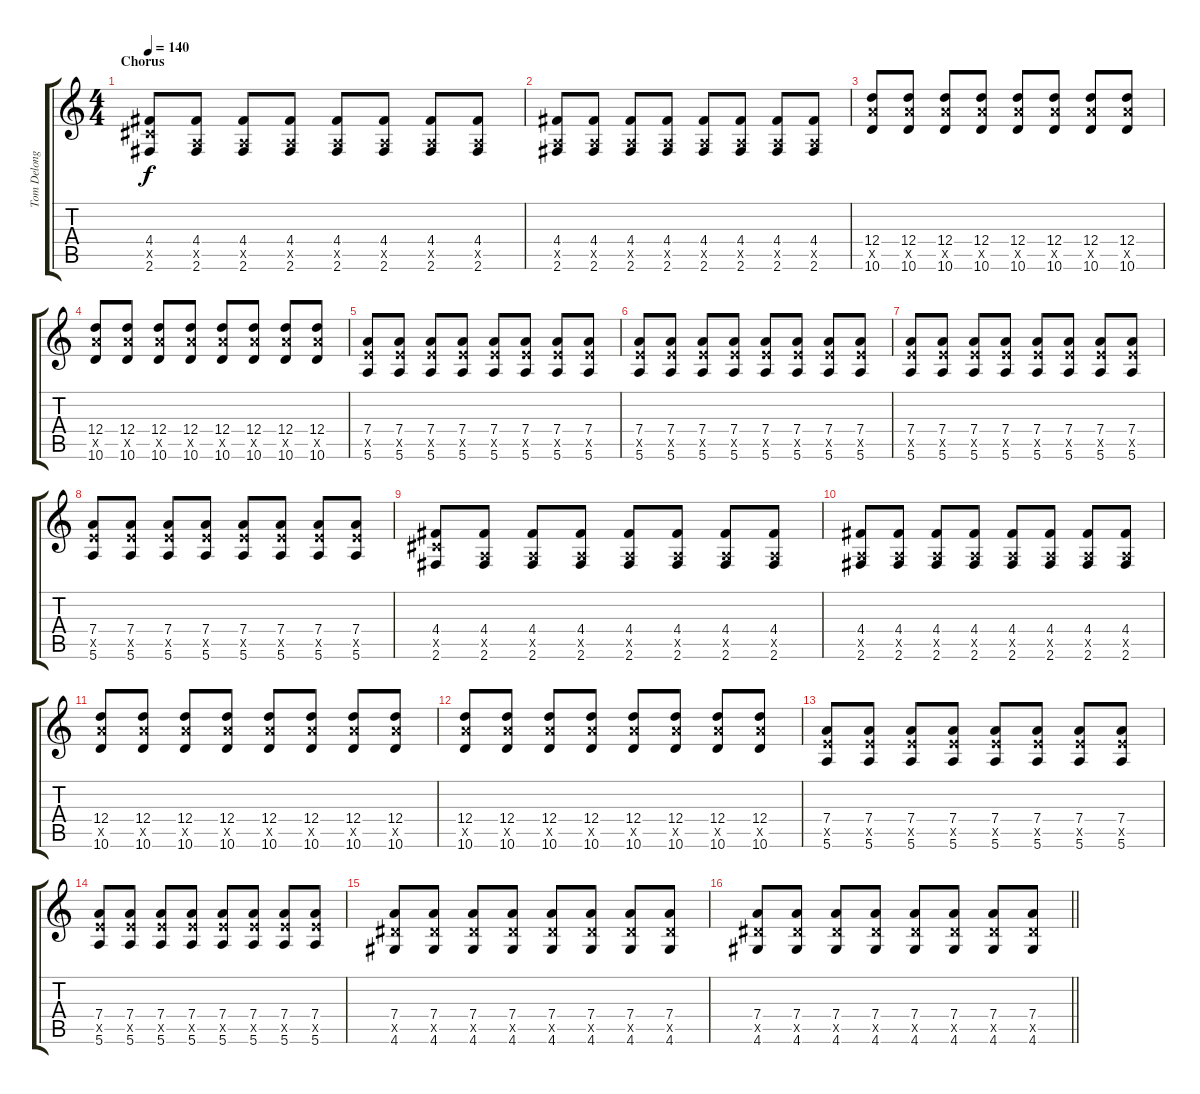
\track ("Tom Delonge" "Tom Delong") {instrument acousticguitarsteel}
\staff {score tabs}
\tuning (E4 B3 G3 D3 A2 E2) {hide}
\ts (4 4)
\section ("" "Chorus")
\tempo 140
\clef g2
\ks c
(4.4 4.5{x} 2.6).8{dy f} (4.4 0.5{x} 2.6).8 (4.4 0.5{x} 2.6).8 (4.4 0.5{x} 2.6).8 (4.4 0.5{x} 2.6).8 (4.4 0.5{x} 2.6).8 (4.4 0.5{x} 2.6).8 (4.4 0.5{x} 2.6).8 |
(4.4 0.5{x} 2.6).8 (4.4 0.5{x} 2.6).8 (4.4 0.5{x} 2.6).8 (4.4 0.5{x} 2.6).8 (4.4 0.5{x} 2.6).8 (4.4 0.5{x} 2.6).8 (4.4 0.5{x} 2.6).8 (4.4 0.5{x} 2.6).8 |
(12.4 12.5{x} 10.6).8 (12.4 12.5{x} 10.6).8 (12.4 12.5{x} 10.6).8 (12.4 12.5{x} 10.6).8 (12.4 12.5{x} 10.6).8 (12.4 12.5{x} 10.6).8 (12.4 12.5{x} 10.6).8 (12.4 12.5{x} 10.6).8 |
(12.4 12.5{x} 10.6).8 (12.4 12.5{x} 10.6).8 (12.4 12.5{x} 10.6).8 (12.4 12.5{x} 10.6).8 (12.4 12.5{x} 10.6).8 (12.4 12.5{x} 10.6).8 (12.4 12.5{x} 10.6).8 (12.4 12.5{x} 10.6).8 |
(7.4 7.5{x} 5.6).8 (7.4 7.5{x} 5.6).8 (7.4 7.5{x} 5.6).8 (7.4 7.5{x} 5.6).8 (7.4 7.5{x} 5.6).8 (7.4 7.5{x} 5.6).8 (7.4 7.5{x} 5.6).8 (7.4 7.5{x} 5.6).8 |
(7.4 7.5{x} 5.6).8 (7.4 7.5{x} 5.6).8 (7.4 7.5{x} 5.6).8 (7.4 7.5{x} 5.6).8 (7.4 7.5{x} 5.6).8 (7.4 7.5{x} 5.6).8 (7.4 7.5{x} 5.6).8 (7.4 7.5{x} 5.6).8 |
(7.4 7.5{x} 5.6).8 (7.4 7.5{x} 5.6).8 (7.4 7.5{x} 5.6).8 (7.4 7.5{x} 5.6).8 (7.4 7.5{x} 5.6).8 (7.4 7.5{x} 5.6).8 (7.4 7.5{x} 5.6).8 (7.4 7.5{x} 5.6).8 |
(7.4 7.5{x} 5.6).8 (7.4 7.5{x} 5.6).8 (7.4 7.5{x} 5.6).8 (7.4 7.5{x} 5.6).8 (7.4 7.5{x} 5.6).8 (7.4 7.5{x} 5.6).8 (7.4 7.5{x} 5.6).8 (7.4 7.5{x} 5.6).8 |
(4.4 4.5{x} 2.6).8 (4.4 0.5{x} 2.6).8 (4.4 0.5{x} 2.6).8 (4.4 0.5{x} 2.6).8 (4.4 0.5{x} 2.6).8 (4.4 0.5{x} 2.6).8 (4.4 0.5{x} 2.6).8 (4.4 0.5{x} 2.6).8 |
(4.4 0.5{x} 2.6).8 (4.4 0.5{x} 2.6).8 (4.4 0.5{x} 2.6).8 (4.4 0.5{x} 2.6).8 (4.4 0.5{x} 2.6).8 (4.4 0.5{x} 2.6).8 (4.4 0.5{x} 2.6).8 (4.4 0.5{x} 2.6).8 |
(12.4 12.5{x} 10.6).8 (12.4 12.5{x} 10.6).8 (12.4 12.5{x} 10.6).8 (12.4 12.5{x} 10.6).8 (12.4 12.5{x} 10.6).8 (12.4 12.5{x} 10.6).8 (12.4 12.5{x} 10.6).8 (12.4 12.5{x} 10.6).8 |
(12.4 12.5{x} 10.6).8 (12.4 12.5{x} 10.6).8 (12.4 12.5{x} 10.6).8 (12.4 12.5{x} 10.6).8 (12.4 12.5{x} 10.6).8 (12.4 12.5{x} 10.6).8 (12.4 12.5{x} 10.6).8 (12.4 12.5{x} 10.6).8 |
(7.4 7.5{x} 5.6).8 (7.4 7.5{x} 5.6).8 (7.4 7.5{x} 5.6).8 (7.4 7.5{x} 5.6).8 (7.4 7.5{x} 5.6).8 (7.4 7.5{x} 5.6).8 (7.4 7.5{x} 5.6).8 (7.4 7.5{x} 5.6).8 |
(7.4 7.5{x} 5.6).8 (7.4 7.5{x} 5.6).8 (7.4 7.5{x} 5.6).8 (7.4 7.5{x} 5.6).8 (7.4 7.5{x} 5.6).8 (7.4 7.5{x} 5.6).8 (7.4 7.5{x} 5.6).8 (7.4 7.5{x} 5.6).8 |
(7.4 6.5{x} 4.6).8 (7.4 6.5{x} 4.6).8 (7.4 6.5{x} 4.6).8 (7.4 6.5{x} 4.6).8 (7.4 6.5{x} 4.6).8 (7.4 6.5{x} 4.6).8 (7.4 6.5{x} 4.6).8 (7.4 6.5{x} 4.6).8 |
\barLineRight lightlight
(7.4 6.5{x} 4.6).8 (7.4 6.5{x} 4.6).8 (7.4 6.5{x} 4.6).8 (7.4 6.5{x} 4.6).8 (7.4 6.5{x} 4.6).8 (7.4 6.5{x} 4.6).8 (7.4 6.5{x} 4.6).8 (7.4 6.5{x} 4.6).8
